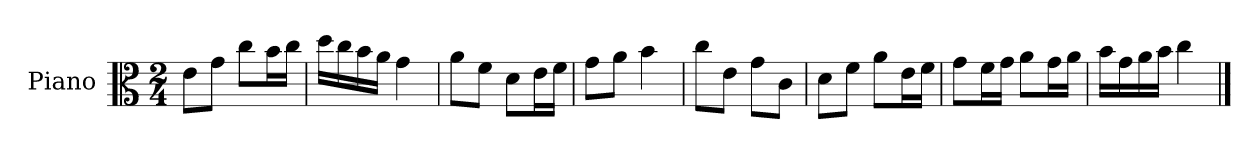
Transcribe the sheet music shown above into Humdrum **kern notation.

**kern
*part1
*staff1
*I"Piano
*I'Pno
*clefC3
*k[]
*M2/4
=1
8e\L
8g\J
8cc\L
16b\L
16cc\JJ
=2
16dd\LL
16cc\
16b\
16a\JJ
4g\
=3
8a\L
8f\J
8d\L
16e\L
16f\JJ
=4
8g\L
8a\J
4b\
=5
8cc\L
8e\J
8g\L
8c\J
=6
8d\L
8f\J
8a\L
16e\L
16f\JJ
=7
8g\L
16f\L
16g\JJ
8a\L
16g\L
16a\JJ
=8
16b\LL
16g\
16a\
16b\JJ
4cc\
==
*-
